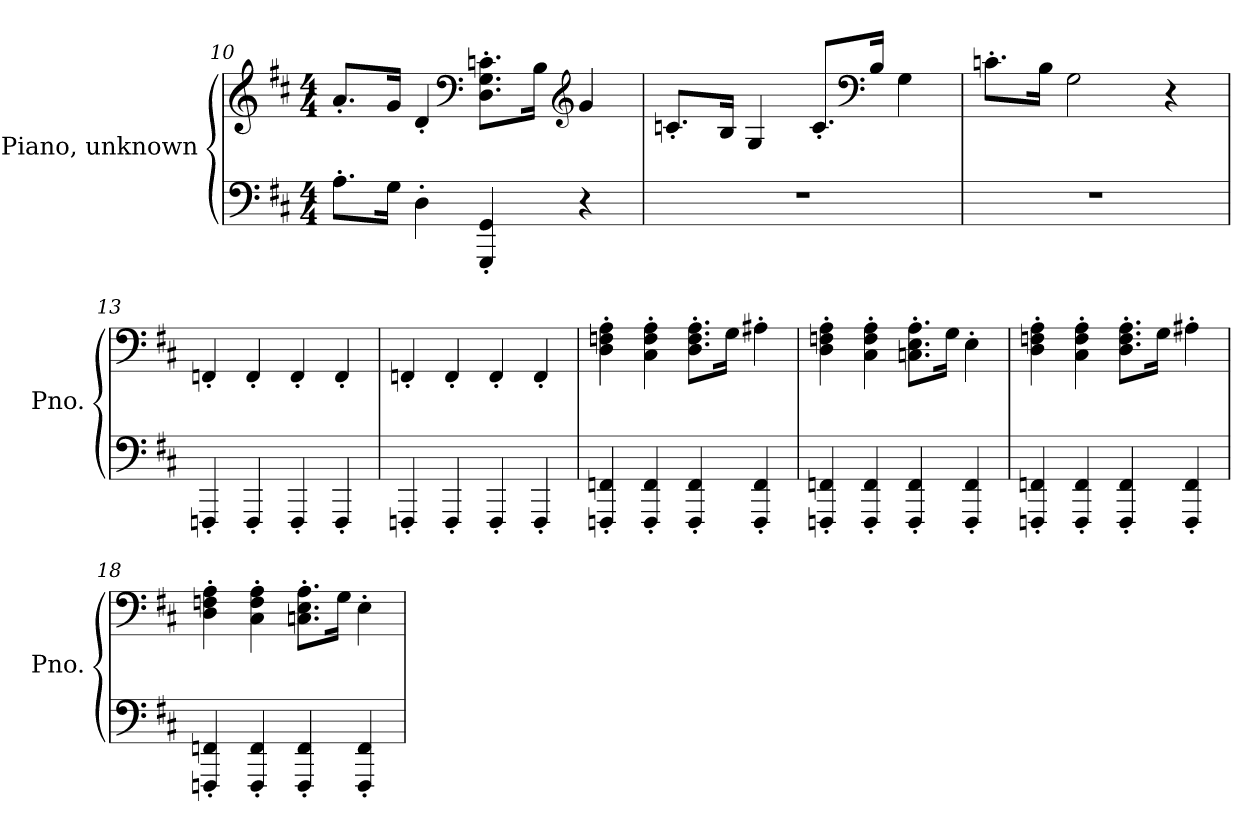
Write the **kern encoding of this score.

**kern	**kern
*part1	*part1
*staff2	*staff1
*I"Piano, unknown	*
*I'Pno.	*
!!LO:LB:g=z
*clefF4	*clefG2
*k[f#c#]	*k[f#c#]
*M4/4	*M4/4
=10	=10
8.A'\L	8.a'/L
16G\Jk	16g/Jk
4D'\	4d'/
*	*clefF4
4GGG/' 4GG/'	8.D\' 8.G\' 8.cn\'L
.	16B\Jk
*	*clefG2
4r	4g/
=11	=11
1r	8.cn'/L
.	16B/Jk
.	4G/
.	8.c'/L
*	*clefF4
.	16B/Jk
.	4G\
=12	=12
1r	8.cn'\L
.	16B\Jk
.	2G\
.	4r
=13	=13
4FFFn'/	4FFn'/
4FFF'/	4FF'/
4FFF'/	4FF'/
4FFF'/	4FF'/
=14	=14
4FFFn'/	4FFn'/
4FFF'/	4FF'/
4FFF'/	4FF'/
4FFF'/	4FF'/
!!LO:LB:g=z
=15	=15
4FFFn/' 4FFn/'	4D\' 4Fn\' 4A\'
4FFF/' 4FF/'	4C#\' 4F\' 4A\'
4FFF/' 4FF/'	8.D\' 8.F\' 8.A\'L
.	16G\Jk
4FFF/' 4FF/'	4A#X'\
=16	=16
4FFFn/' 4FFn/'	4D\' 4Fn\' 4A\'
4FFF/' 4FF/'	4C#\' 4F\' 4A\'
4FFF/' 4FF/'	8.Cn\' 8.E\' 8.A\'L
.	16G\Jk
4FFF/' 4FF/'	4E'\
=17	=17
4FFFn/' 4FFn/'	4D\' 4Fn\' 4A\'
4FFF/' 4FF/'	4C#\' 4F\' 4A\'
4FFF/' 4FF/'	8.D\' 8.F\' 8.A\'L
.	16G\Jk
4FFF/' 4FF/'	4A#X'\
=18	=18
4FFFn/' 4FFn/'	4D\' 4Fn\' 4A\'
4FFF/' 4FF/'	4C#\' 4F\' 4A\'
4FFF/' 4FF/'	8.Cn\' 8.E\' 8.A\'L
.	16G\Jk
4FFF/' 4FF/'	4E'\
=	=
*-	*-
